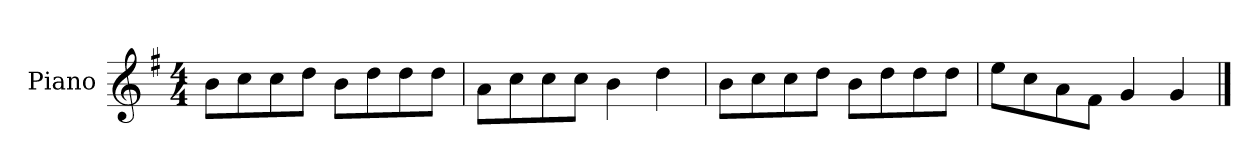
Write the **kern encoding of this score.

**kern
*part1
*staff1
*I"Piano
*I'P-no
*clefG2
*k[f#]
*M4/4
*MM90
=1
8b\L
8cc\
8cc\
8dd\J
8b\L
8dd\
8dd\
8dd\J
=2
8a\L
8cc\
8cc\
8cc\J
4b\
4dd\
=3
8b\L
8cc\
8cc\
8dd\J
8b\L
8dd\
8dd\
8dd\J
=4
8ee\L
8cc\
8a\
8f#\J
4g/
4g/
==
*-
